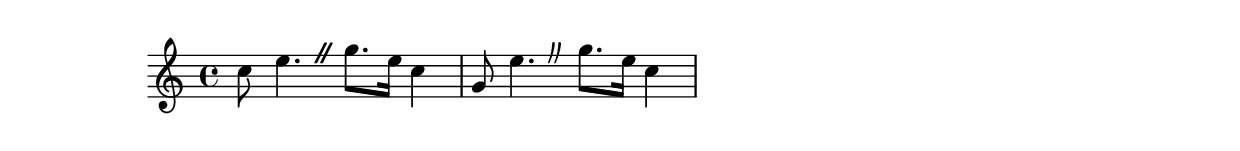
%% Do not edit this file; it is automatically
%% generated from LSR http://lsr.dsi.unimi.it
%% This file is in the public domain.
\version "2.12.2"

\header {
  lsrtags = "expressive-marks, tweaks-and-overrides"

%% Translation of GIT committish: fa19277d20f8ab0397c560eb0e7b814bd804ecec
  texidoces = "
Las marcas de cesura se pueden crear sobreescribiendo la propiedad
@code{'text} del objeto @code{BreathingSign}.  También está disponible
una marca de cesura curva.

"
  doctitlees = "Insertar una cesura"


%% Translation of GIT committish: 0a868be38a775ecb1ef935b079000cebbc64de40
 texidocde = "
Zäsurzeichen können erstellt werden, indem die @code{'text}-Eigenschaft
des @code{BreathingSign}-Objektes verändert wird.  Ein gekrümmtes
Zäsurzeichen ist auch möglich.
"
  doctitlede = "Eine Zäsur einfügen"

%% Translation of GIT committish: 217cd2b9de6e783f2a5c8a42be9c70a82195ad20
  texidocfr = "
Une surcharge de la propriété @code{'text} de l'objet
@code{BreathingSign} permet de créer une marque de césure.  LilyPond
dispose également d'une variante courbée.

"
  doctitlefr = "Insertion d'une césure"


  texidoc = "
Caesura marks can be created by overriding the @code{'text} property of
the @code{BreathingSign} object. A curved caesura mark is also
available.

"
  doctitle = "Inserting a caesura"
} % begin verbatim

\relative c'' {
  \override BreathingSign #'text = \markup {
    \musicglyph #"scripts.caesura.straight"
  }
  c8 e4. \breathe g8. e16 c4

  \override BreathingSign #'text = \markup {
    \musicglyph #"scripts.caesura.curved"
  }
  g8 e'4. \breathe g8. e16 c4
}
